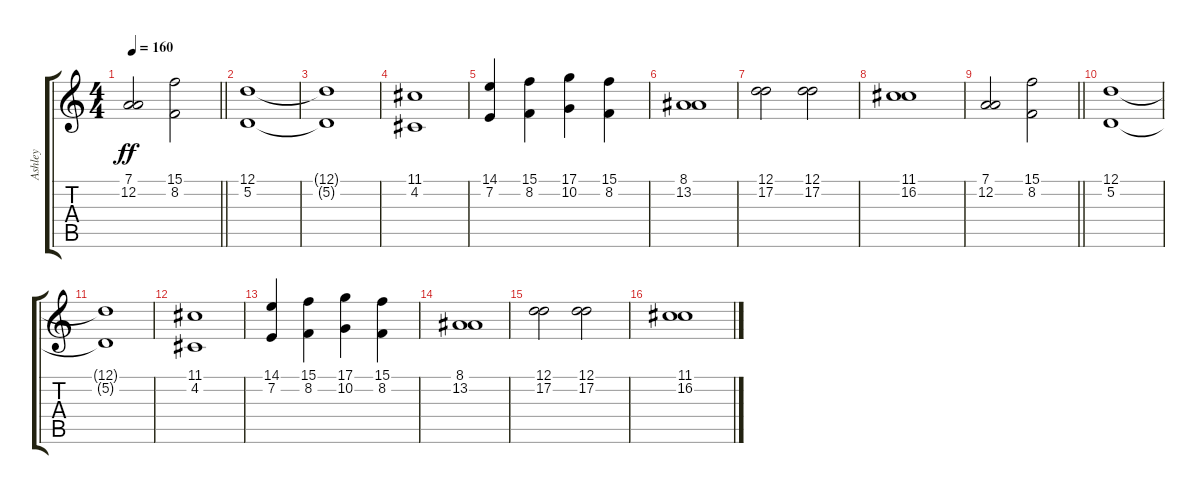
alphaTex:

\track ("Ashley" "Ashley") {instrument choiraahs}
\staff {score tabs}
\tuning (D4 A3 F3 C3 G2 D2) {hide}
\ts (4 4)
\tempo 160
\clef g2
\barLineRight lightlight
\ks c
(7.1 12.2).2{dy ff} (15.1 8.2).2 |
(12.1 5.2).1 |
(12.1{t} 5.2{t}).1 |
(11.1 4.2).1 |
(14.1 7.2).4 (15.1 8.2).4 (17.1 10.2).4 (15.1 8.2).4 |
(8.1 13.2).1 |
(12.1 17.2).2 (12.1 17.2).2 |
(11.1 16.2).1 |
\barLineRight lightlight
(7.1 12.2).2 (15.1 8.2).2 |
(12.1 5.2).1 |
(12.1{t} 5.2{t}).1 |
(11.1 4.2).1 |
(14.1 7.2).4 (15.1 8.2).4 (17.1 10.2).4 (15.1 8.2).4 |
(8.1 13.2).1 |
(12.1 17.2).2 (12.1 17.2).2 |
(11.1 16.2).1
